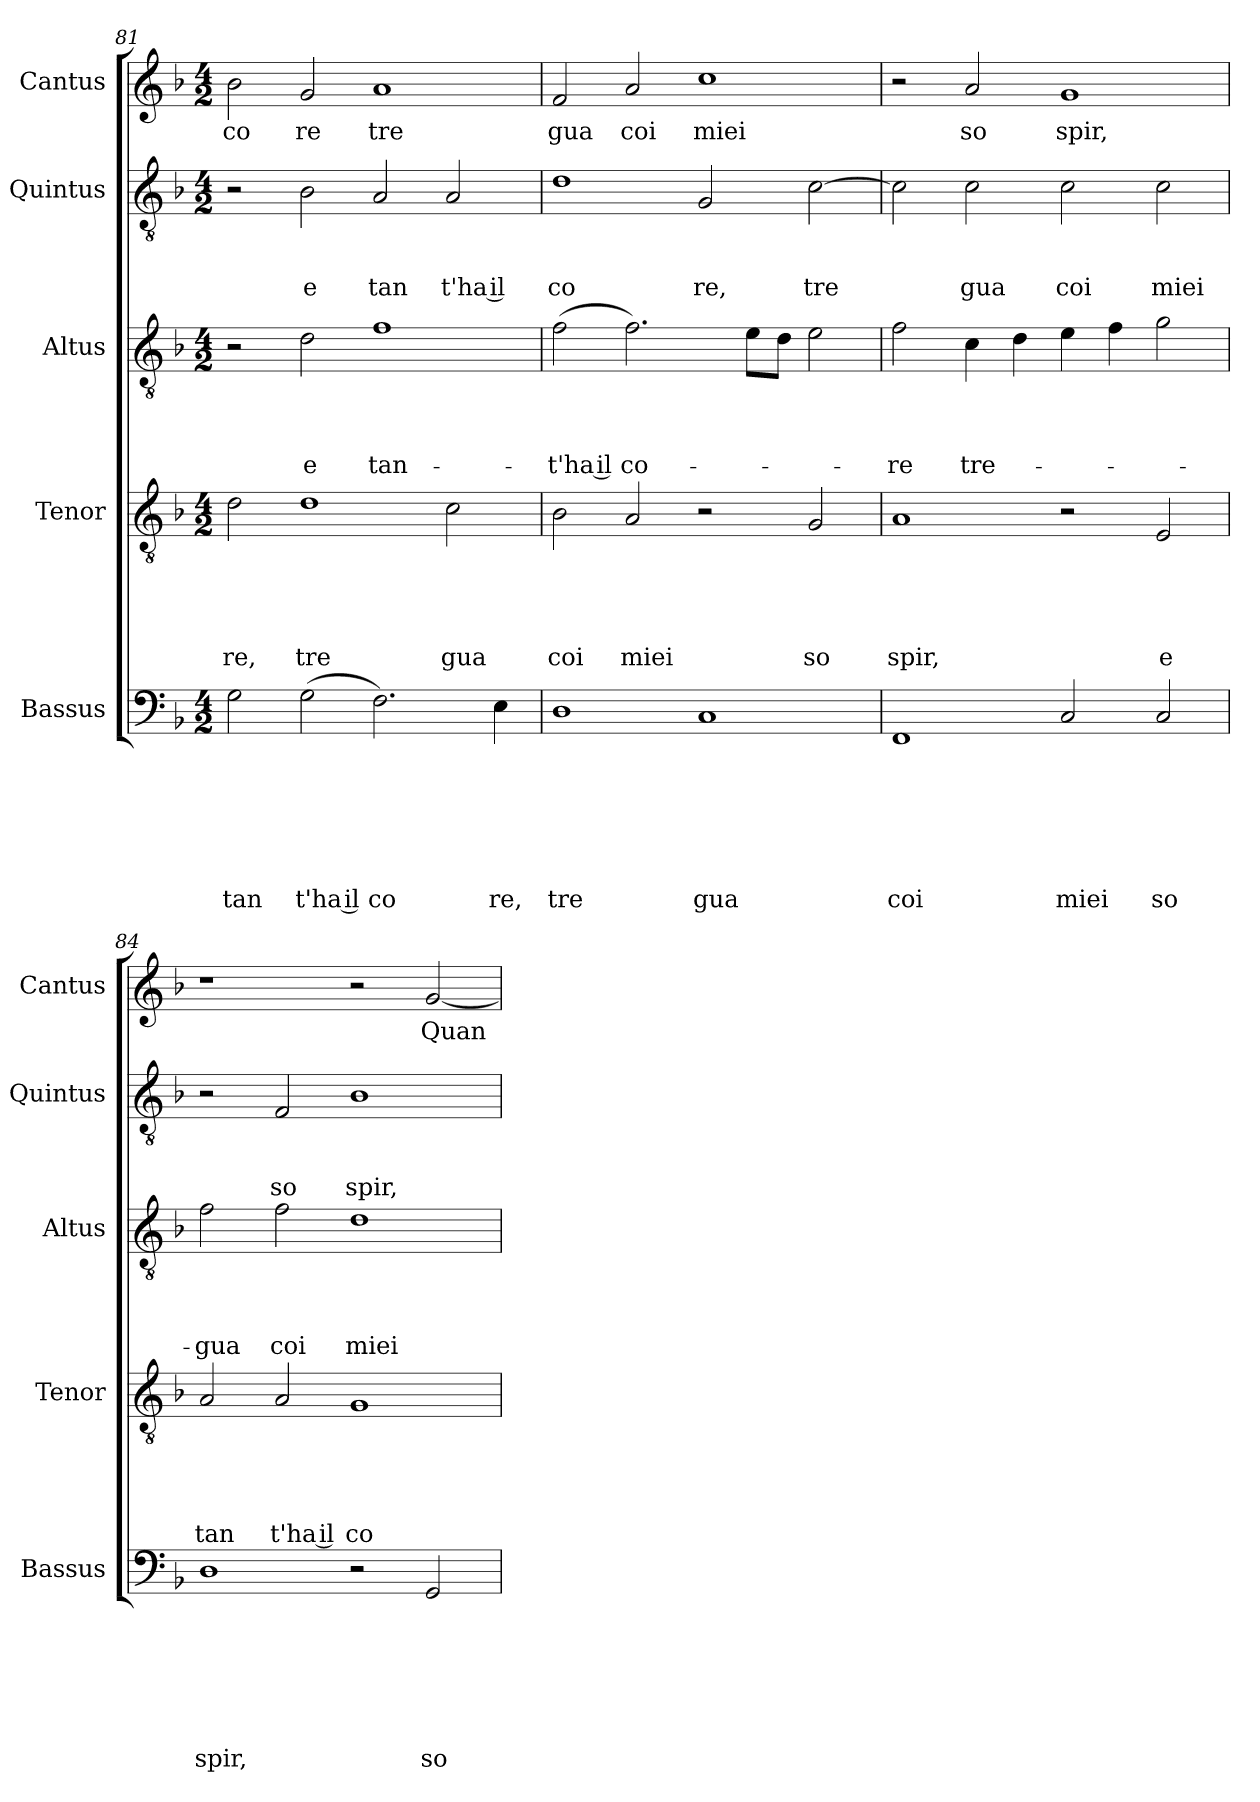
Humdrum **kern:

**kern	**text	**text	**text	**text	**text	**text	**text	**kern	**text	**text	**text	**text	**text	**kern	**text	**text	**text	**text	**kern	**text	**text	**text	**kern	**text
*part5	*part5	*part5	*part5	*part5	*part5	*part5	*part5	*part4	*part4	*part4	*part4	*part4	*part4	*part3	*part3	*part3	*part3	*part3	*part2	*part2	*part2	*part2	*part1	*part1
*staff5	*staff5	*staff5	*staff5	*staff5	*staff5	*staff5	*staff5	*staff4	*staff4	*staff4	*staff4	*staff4	*staff4	*staff3	*staff3	*staff3	*staff3	*staff3	*staff2	*staff2	*staff2	*staff2	*staff1	*staff1
*I"Bassus	*	*	*	*	*	*	*	*I"Tenor	*	*	*	*	*	*I"Altus	*	*	*	*	*I"Quintus	*	*	*	*I"Cantus	*
*I'Bassus	*	*	*	*	*	*	*	*I'Tenor	*	*	*	*	*	*I'Altus	*	*	*	*	*I'Quintus	*	*	*	*I'Cantus	*
*clefF4	*	*	*	*	*	*	*	*clefGv2	*	*	*	*	*	*clefGv2	*	*	*	*	*clefGv2	*	*	*	*clefG2	*
*k[b-]	*	*	*	*	*	*	*	*k[b-]	*	*	*	*	*	*k[b-]	*	*	*	*	*k[b-]	*	*	*	*k[b-]	*
*F:	*	*	*	*	*	*	*	*F:	*	*	*	*	*	*F:	*	*	*	*	*F:	*	*	*	*F:	*
*M4/2	*	*	*	*	*	*	*	*M4/2	*	*	*	*	*	*M4/2	*	*	*	*	*M4/2	*	*	*	*M4/2	*
=81	=81	=81	=81	=81	=81	=81	=81	=81	=81	=81	=81	=81	=81	=81	=81	=81	=81	=81	=81	=81	=81	=81	=81	=81
!	!	!	!	!	!	!	!LO:LY:b	!	!	!	!	!	!LO:LY:b	!	!	!	!	!	!	!	!	!	!	!LO:LY:b
2G\	.	.	.	.	.	.	tan	2d\	.	.	.	.	re,	2r	.	.	.	.	2r	.	.	.	2b-\	co
!	!	!	!	!	!	!	!LO:LY:b:rj	!	!	!	!	!	!LO:LY:b	!	!	!	!	!LO:LY:b	!	!	!	!LO:LY:b	!	!LO:LY:b
(<2G\	.	.	.	.	.	.	t'ha il	1d	.	.	.	.	tre	2d\	.	.	.	e	2B-\	.	.	e	2g/	re
!	!	!	!	!	!	!	!LO:LY:b	!	!	!	!	!	!	!	!	!	!	!LO:LY:b	!	!	!	!LO:LY:b	!	!LO:LY:b
2.F\)	.	.	.	.	.	.	co	.	.	.	.	.	.	1f	.	.	.	tan-	2A/	.	.	tan	1a	tre
!	!	!	!	!	!	!	!	!	!	!	!	!	!LO:LY:b	!	!	!	!	!	!	!	!	!LO:LY:b:rj	!	!
.	.	.	.	.	.	.	.	2c\	.	.	.	.	gua	.	.	.	.	.	2A/	.	.	t'ha il	.	.
!	!	!	!	!	!	!	!LO:LY:b	!	!	!	!	!	!	!	!	!	!	!	!	!	!	!	!	!
4E\	.	.	.	.	.	.	re,	.	.	.	.	.	.	.	.	.	.	.	.	.	.	.	.	.
=82	=82	=82	=82	=82	=82	=82	=82	=82	=82	=82	=82	=82	=82	=82	=82	=82	=82	=82	=82	=82	=82	=82	=82	=82
!	!	!	!	!	!	!	!LO:LY:b	!	!	!	!	!	!LO:LY:b	!	!	!	!	!LO:LY:b:rj	!	!	!	!LO:LY:b	!	!LO:LY:b
1D	.	.	.	.	.	.	tre	2B-\	.	.	.	.	coi	(<2f\	.	.	.	-t'ha il	1d	.	.	co	2f/	gua
!	!	!	!	!	!	!	!	!	!	!	!	!	!LO:LY:b	!	!	!	!	!LO:LY:b	!	!	!	!	!	!LO:LY:b
.	.	.	.	.	.	.	.	2A/	.	.	.	.	miei	2.f\)	.	.	.	co-	.	.	.	.	2a/	coi
!	!	!	!	!	!	!	!LO:LY:b	!	!	!	!	!	!	!	!	!	!	!	!	!	!	!LO:LY:b	!	!LO:LY:b
1C	.	.	.	.	.	.	gua	2r	.	.	.	.	.	.	.	.	.	.	2G/	.	.	re,	1cc	miei
.	.	.	.	.	.	.	.	.	.	.	.	.	.	8e\L	.	.	.	.	.	.	.	.	.	.
.	.	.	.	.	.	.	.	.	.	.	.	.	.	8d\J	.	.	.	.	.	.	.	.	.	.
!	!	!	!	!	!	!	!	!	!	!	!	!	!LO:LY:b	!	!	!	!	!	!	!	!	!LO:LY:b	!	!
.	.	.	.	.	.	.	.	2G/	.	.	.	.	so	2e\	.	.	.	.	[>2c\	.	.	tre	.	.
=83	=83	=83	=83	=83	=83	=83	=83	=83	=83	=83	=83	=83	=83	=83	=83	=83	=83	=83	=83	=83	=83	=83	=83	=83
!	!	!	!	!	!	!	!LO:LY:b	!	!	!	!	!	!LO:LY:b	!	!	!	!	!LO:LY:b	!	!	!	!	!	!
1FF	.	.	.	.	.	.	coi	1A	.	.	.	.	spir,	2f\	.	.	.	-re	2c\]	.	.	.	2r	.
!	!	!	!	!	!	!	!	!	!	!	!	!	!	!	!	!	!	!LO:LY:b	!	!	!	!LO:LY:b	!	!LO:LY:b
.	.	.	.	.	.	.	.	.	.	.	.	.	.	4c\	.	.	.	tre-	2c\	.	.	gua	2a/	so
.	.	.	.	.	.	.	.	.	.	.	.	.	.	4d\	.	.	.	.	.	.	.	.	.	.
!	!	!	!	!	!	!	!LO:LY:b	!	!	!	!	!	!	!	!	!	!	!	!	!	!	!LO:LY:b	!	!LO:LY:b
2C/	.	.	.	.	.	.	miei	2r	.	.	.	.	.	4e\	.	.	.	.	2c\	.	.	coi	1g	spir,
.	.	.	.	.	.	.	.	.	.	.	.	.	.	4f\	.	.	.	.	.	.	.	.	.	.
!	!	!	!	!	!	!	!LO:LY:b	!	!	!	!	!	!LO:LY:b	!	!	!	!	!	!	!	!	!LO:LY:b	!	!
2C/	.	.	.	.	.	.	so	2E/	.	.	.	.	e	2g\	.	.	.	.	2c\	.	.	miei	.	.
=84	=84	=84	=84	=84	=84	=84	=84	=84	=84	=84	=84	=84	=84	=84	=84	=84	=84	=84	=84	=84	=84	=84	=84	=84
!	!	!	!	!	!	!	!LO:LY:b	!	!	!	!	!	!LO:LY:b	!	!	!	!	!LO:LY:b	!	!	!	!	!	!
1D	.	.	.	.	.	.	spir,	2A/	.	.	.	.	tan	2f\	.	.	.	-gua	2r	.	.	.	1r	.
!	!	!	!	!	!	!	!	!	!	!	!	!	!LO:LY:b:rj	!	!	!	!	!LO:LY:b	!	!	!	!LO:LY:b	!	!
.	.	.	.	.	.	.	.	2A/	.	.	.	.	t'ha il	2f\	.	.	.	coi	2F/	.	.	so	.	.
!	!	!	!	!	!	!	!	!	!	!	!	!	!LO:LY:b	!	!	!	!	!LO:LY:b	!	!	!	!LO:LY:b	!	!
2r	.	.	.	.	.	.	.	1G	.	.	.	.	co	1d	.	.	.	miei	1B-	.	.	spir,	2r	.
!	!	!	!	!	!	!	!LO:LY:b	!	!	!	!	!	!	!	!	!	!	!	!	!	!	!	!	!LO:LY:b
2GG/	.	.	.	.	.	.	so	.	.	.	.	.	.	.	.	.	.	.	.	.	.	.	[<2g/	Quan
=	=	=	=	=	=	=	=	=	=	=	=	=	=	=	=	=	=	=	=	=	=	=	=	=
*-	*-	*-	*-	*-	*-	*-	*-	*-	*-	*-	*-	*-	*-	*-	*-	*-	*-	*-	*-	*-	*-	*-	*-	*-
